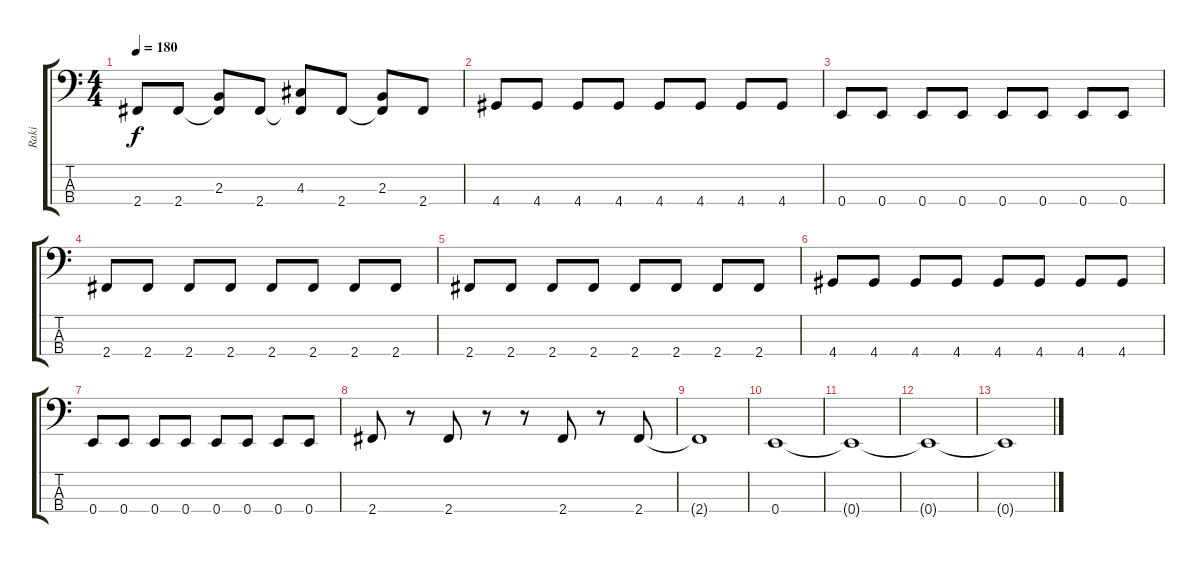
\track ("Raki" "Raki") {instrument electricbassfinger}
\staff {score tabs}
\tuning (G2 D2 A1 E1) {hide}
\ts (4 4)
\tempo 180
\clef f4
\ks c
2.4.8{dy f} 2.4.8 (2.3 2.4{t}).8 2.4.8 (4.3 2.4{t}).8 2.4.8 (2.3 2.4{t}).8 2.4.8 |
4.4.8 4.4.8 4.4.8 4.4.8 4.4.8 4.4.8 4.4.8 4.4.8 |
0.4.8 0.4.8 0.4.8 0.4.8 0.4.8 0.4.8 0.4.8 0.4.8 |
2.4.8 2.4.8 2.4.8 2.4.8 2.4.8 2.4.8 2.4.8 2.4.8 |
2.4.8 2.4.8 2.4.8 2.4.8 2.4.8 2.4.8 2.4.8 2.4.8 |
4.4.8 4.4.8 4.4.8 4.4.8 4.4.8 4.4.8 4.4.8 4.4.8 |
0.4.8 0.4.8 0.4.8 0.4.8 0.4.8 0.4.8 0.4.8 0.4.8 |
2.4.8 r.8 2.4.8 r.8 r.8 2.4.8 r.8 2.4.8 |
2.4{t}.1 |
0.4.1{volume 0} |
0.4{t}.1 |
0.4{t}.1 |
0.4{t}.1
